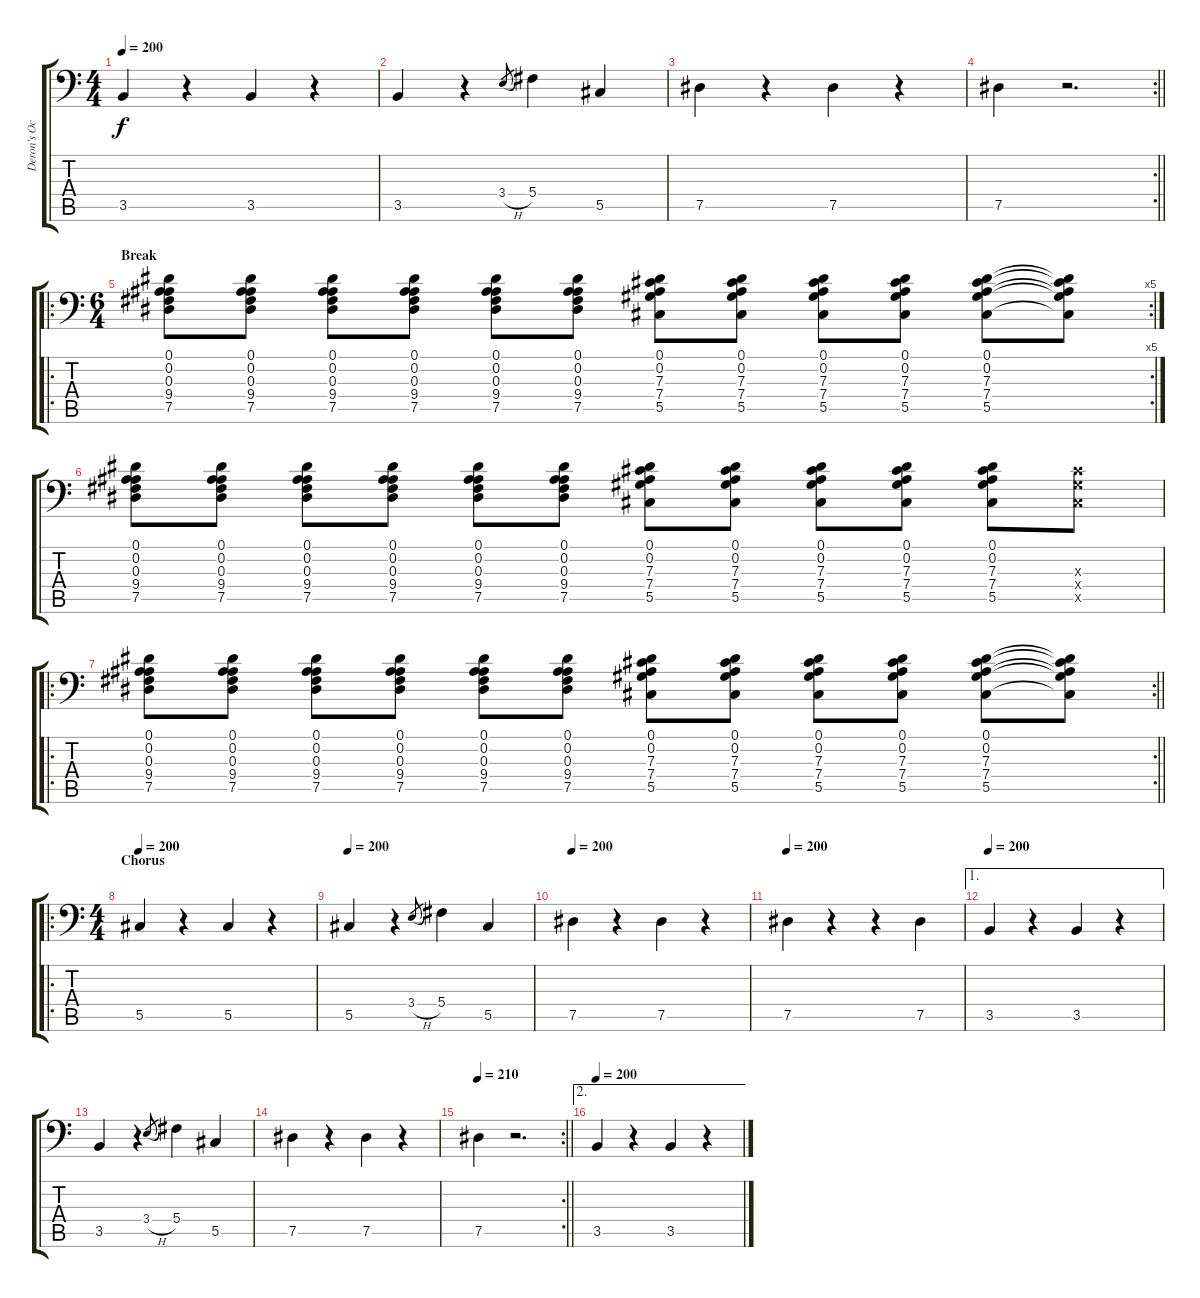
\track ("Deron's Octaver" "Deron's Oc") {instrument overdrivenguitar}
\staff {score tabs}
\tuning (Eb3 Bb2 Gb2 Db2 Ab1 Eb1) {hide}
\ts (4 4)
\tempo 200
\clef f4
\ks c
3.5.4{dy f} r.4 3.5.4 r.4 |
3.5.4 r.4 3.4{h}.8{gr} 5.4.4 5.5.4 |
7.5.4 r.4 7.5.4 r.4 |
\rc 2
\barLineRight lightlight
7.5.4 r.2{d} |
\ro
\rc 5
\ts (6 4)
\section ("" "Break")
(0.1 0.2 0.3 9.4 7.5).8 (0.1 0.2 0.3 9.4 7.5).8 (0.1 0.2 0.3 9.4 7.5).8 (0.1 0.2 0.3 9.4 7.5).8 (0.1 0.2 0.3 9.4 7.5).8 (0.1 0.2 0.3 9.4 7.5).8 (0.1 0.2 7.3 7.4 5.5).8 (0.1 0.2 7.3 7.4 5.5).8 (0.1 0.2 7.3 7.4 5.5).8 (0.1 0.2 7.3 7.4 5.5).8 (0.1 0.2 7.3 7.4 5.5).8 (0.1{t} 0.2{t} 7.3{t} 7.4{t} 5.5{t}).8 |
(0.1 0.2 0.3 9.4 7.5).8 (0.1 0.2 0.3 9.4 7.5).8 (0.1 0.2 0.3 9.4 7.5).8 (0.1 0.2 0.3 9.4 7.5).8 (0.1 0.2 0.3 9.4 7.5).8 (0.1 0.2 0.3 9.4 7.5).8 (0.1 0.2 7.3 7.4 5.5).8 (0.1 0.2 7.3 7.4 5.5).8 (0.1 0.2 7.3 7.4 5.5).8 (0.1 0.2 7.3 7.4 5.5).8 (0.1 0.2 7.3 7.4 5.5).8 (7.3{x} 7.4{x} 5.5{x}).8 |
\ro
\rc 2
\barLineRight lightlight
(0.1 0.2 0.3 9.4 7.5).8 (0.1 0.2 0.3 9.4 7.5).8 (0.1 0.2 0.3 9.4 7.5).8 (0.1 0.2 0.3 9.4 7.5).8 (0.1 0.2 0.3 9.4 7.5).8 (0.1 0.2 0.3 9.4 7.5).8 (0.1 0.2 7.3 7.4 5.5).8 (0.1 0.2 7.3 7.4 5.5).8 (0.1 0.2 7.3 7.4 5.5).8 (0.1 0.2 7.3 7.4 5.5).8 (0.1 0.2 7.3 7.4 5.5).8 (0.1{t} 0.2{t} 7.3{t} 7.4{t} 5.5{t}).8 |
\ro
\ts (4 4)
\section ("" "Chorus")
\tempo 200
5.5.4 r.4 5.5.4 r.4 |
\tempo 200
5.5.4 r.4 3.4{h}.8{gr} 5.4.4 5.5.4 |
\tempo 200
7.5.4 r.4 7.5.4 r.4 |
\tempo 200
7.5.4 r.4 r.4 7.5.4 |
\ae 1
\tempo 200
3.5.4 r.4 3.5.4 r.4 |
3.5.4 r.4 3.4{h}.8{gr} 5.4.4 5.5.4 |
7.5.4 r.4 7.5.4 r.4 |
\rc 2
\tempo 210
\barLineRight lightlight
7.5.4 r.2{d} |
\ae 2
\tempo 200
3.5.4 r.4 3.5.4 r.4
